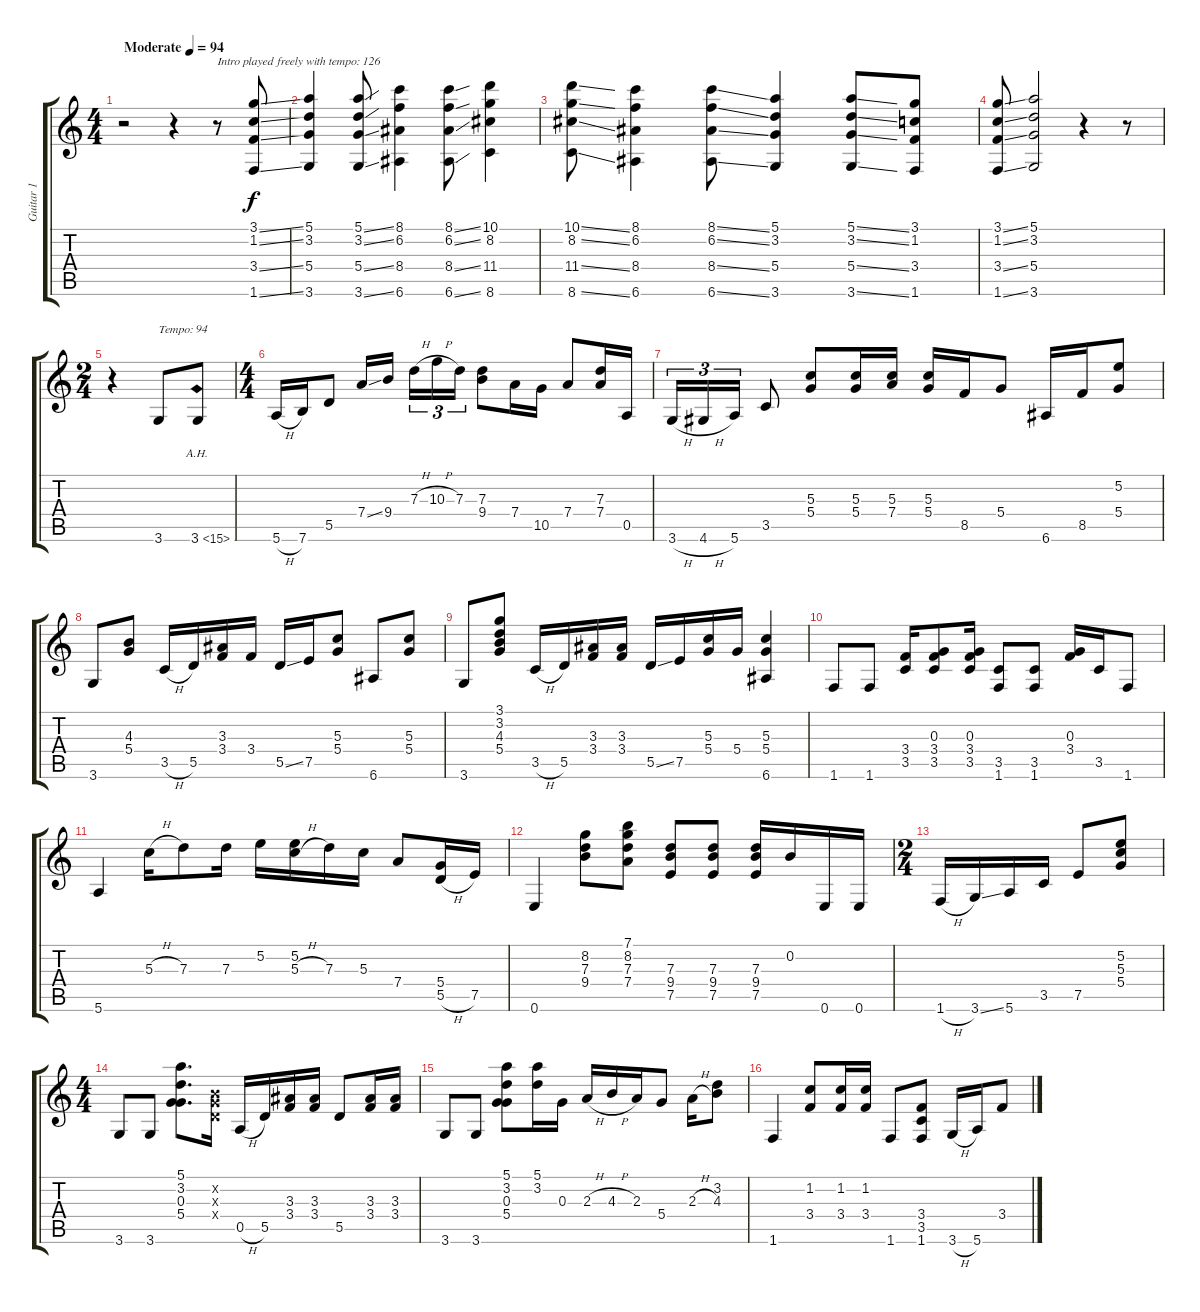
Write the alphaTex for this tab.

\track ("Guitar 1" "Guitar 1") {instrument electricguitarclean}
\staff {score tabs}
\tuning (E4 B3 G3 D3 A2 E2) {hide}
\ts (4 4)
\tempo (94 "Moderate")
\clef g2
\ks c
r.2{dy f instrument electricguitarclean} r.4 r.8{txt "Intro played freely with tempo: 126"} (3.1{ss} 1.2{ss} 3.4{ss} 1.6{ss}).8 |
(5.1 3.2 5.4 3.6).4 (5.1{ss} 3.2{ss} 5.4{ss} 3.6{ss}).8 (8.1 6.2 8.4 6.6).4 (8.1{ss} 6.2{ss} 8.4{ss} 6.6{ss}).8 (10.1 8.2 11.4 8.6).4 |
(10.1{ss} 8.2{ss} 11.4{ss} 8.6{ss}).8 (8.1 6.2 8.4 6.6).4 (8.1{ss} 6.2{ss} 8.4{ss} 6.6{ss}).8 (5.1 3.2 5.4 3.6).4 (5.1{ss} 3.2{ss} 5.4{ss} 3.6{ss}).8 (3.1 1.2 3.4 1.6).8 |
(3.1{ss} 1.2{ss} 3.4{ss} 1.6{ss}).8 (5.1 3.2 5.4 3.6).2 r.4 r.8 |
\ts (2 4)
r.4 3.6.8{txt "Tempo: 94"} 3.6{ah 12}.8 |
\ts (4 4)
5.6{h}.16 7.6.16 5.5.8 7.4{ss}.16 9.4.16{beam splitsecondary} 7.3{h}.16{tu (3 2)} 10.3{h}.16{tu (3 2)} 7.3.16{tu (3 2)} (7.3 9.4).8 7.4.16 10.5.16 7.4.8 (7.3 7.4).16 0.5.16 |
3.6{h}.16{tu (3 2)} 4.6{h}.16{tu (3 2)} 5.6.16{tu (3 2)} 3.5.8 (5.3 5.4).8 (5.3 5.4).16 (5.3 7.4).16 (5.3 5.4).16 8.5.16 5.4.8 6.6.16 8.5.16 (5.2 5.4).8 |
3.6.8 (4.3 5.4).8 3.5{h}.16 5.5.16 (3.3 3.4).16 3.4.16 5.5{ss}.16 7.5.16 (5.3 5.4).8 6.6.8 (5.3 5.4).8 |
3.6.8 (3.1 3.2 4.3 5.4).8 3.5{h}.16 5.5.16 (3.3 3.4).16 (3.3 3.4).16 5.5{ss}.16 7.5.16 (5.3 5.4).16 5.4.16 (5.3 5.4 6.6).4 |
1.6.8 1.6.8 (3.4 3.5).16 (0.3 3.4 3.5).8 (0.3 3.4 3.5).16 (3.5 1.6).8 (3.5 1.6).8 (0.3 3.4).16 3.5.16 1.6.8 |
5.6.4 5.3{h}.16 7.3.8 7.3.16 5.2.16 (5.2 5.3{h}).16 7.3.16 5.3.16 7.4.8 (5.4 5.5{h}).16 7.5.16 |
0.6.4 (8.2 7.3 9.4).8 (7.1 8.2 7.3 7.4).8 (7.3 9.4 7.5).8 (7.3 9.4 7.5).8 (7.3 9.4 7.5).16 0.2.16 0.6.16 0.6.16 |
\ts (2 4)
1.6{h}.16 3.6{ss}.16 5.6.16 3.5.16 7.5.8 (5.2 5.3 5.4).8 |
\ts (4 4)
3.6.8 3.6.8 (5.1 3.2 0.3 5.4).8{d} (0.2{x} 0.3{x} 0.4{x}).16 0.5{h}.16 5.5.16 (3.3 3.4).16 (3.3 3.4).16 5.5.8 (3.3 3.4).16 (3.3 3.4).16 |
3.6.8 3.6.8 (5.1 3.2 0.3 5.4).8 (5.1 3.2).16 0.3.16 2.3{h}.16 4.3{h}.16 2.3.16 5.4.8 2.3{h}.16 (3.2 4.3).8 |
1.6.4 (1.2 3.4).8 (1.2 3.4).16 (1.2 3.4).16 1.6.8 (3.4 3.5 1.6).8 3.6{h}.16 5.6.16 3.4.8
